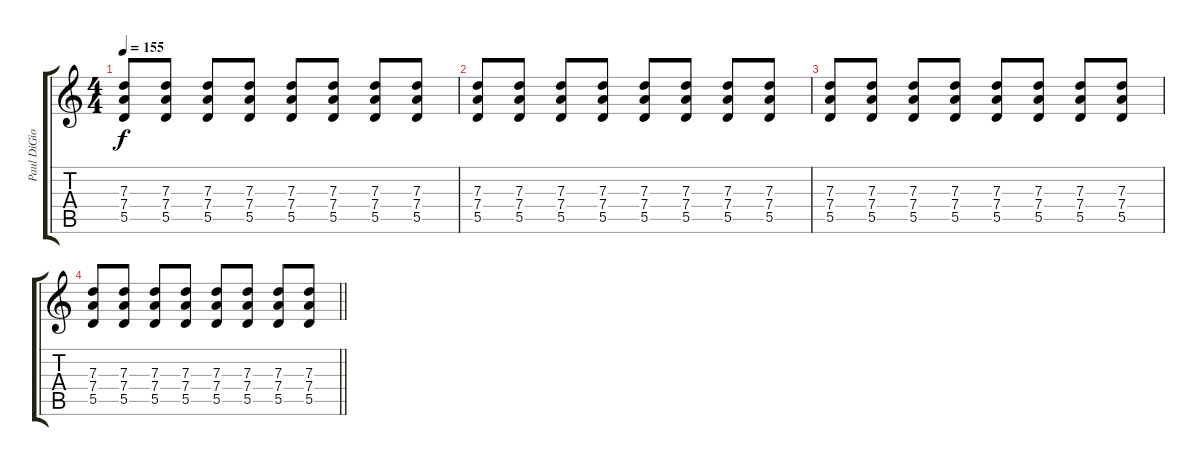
\track ("Paul DiGiovanni (Studio Guitar)" "Paul DiGio") {instrument overdrivenguitar}
\staff {score tabs}
\tuning (E4 B3 G3 D3 A2 E2) {hide}
\ts (4 4)
\tempo 155
\clef g2
\ks c
(7.3 7.4 5.5).8{dy f} (7.3 7.4 5.5).8 (7.3 7.4 5.5).8 (7.3 7.4 5.5).8 (7.3 7.4 5.5).8 (7.3 7.4 5.5).8 (7.3 7.4 5.5).8 (7.3 7.4 5.5).8 |
(7.3 7.4 5.5).8 (7.3 7.4 5.5).8 (7.3 7.4 5.5).8 (7.3 7.4 5.5).8 (7.3 7.4 5.5).8 (7.3 7.4 5.5).8 (7.3 7.4 5.5).8 (7.3 7.4 5.5).8 |
(7.3 7.4 5.5).8 (7.3 7.4 5.5).8 (7.3 7.4 5.5).8 (7.3 7.4 5.5).8 (7.3 7.4 5.5).8 (7.3 7.4 5.5).8 (7.3 7.4 5.5).8 (7.3 7.4 5.5).8 |
\barLineRight lightlight
(7.3 7.4 5.5).8 (7.3 7.4 5.5).8 (7.3 7.4 5.5).8 (7.3 7.4 5.5).8 (7.3 7.4 5.5).8 (7.3 7.4 5.5).8 (7.3 7.4 5.5).8 (7.3 7.4 5.5).8
